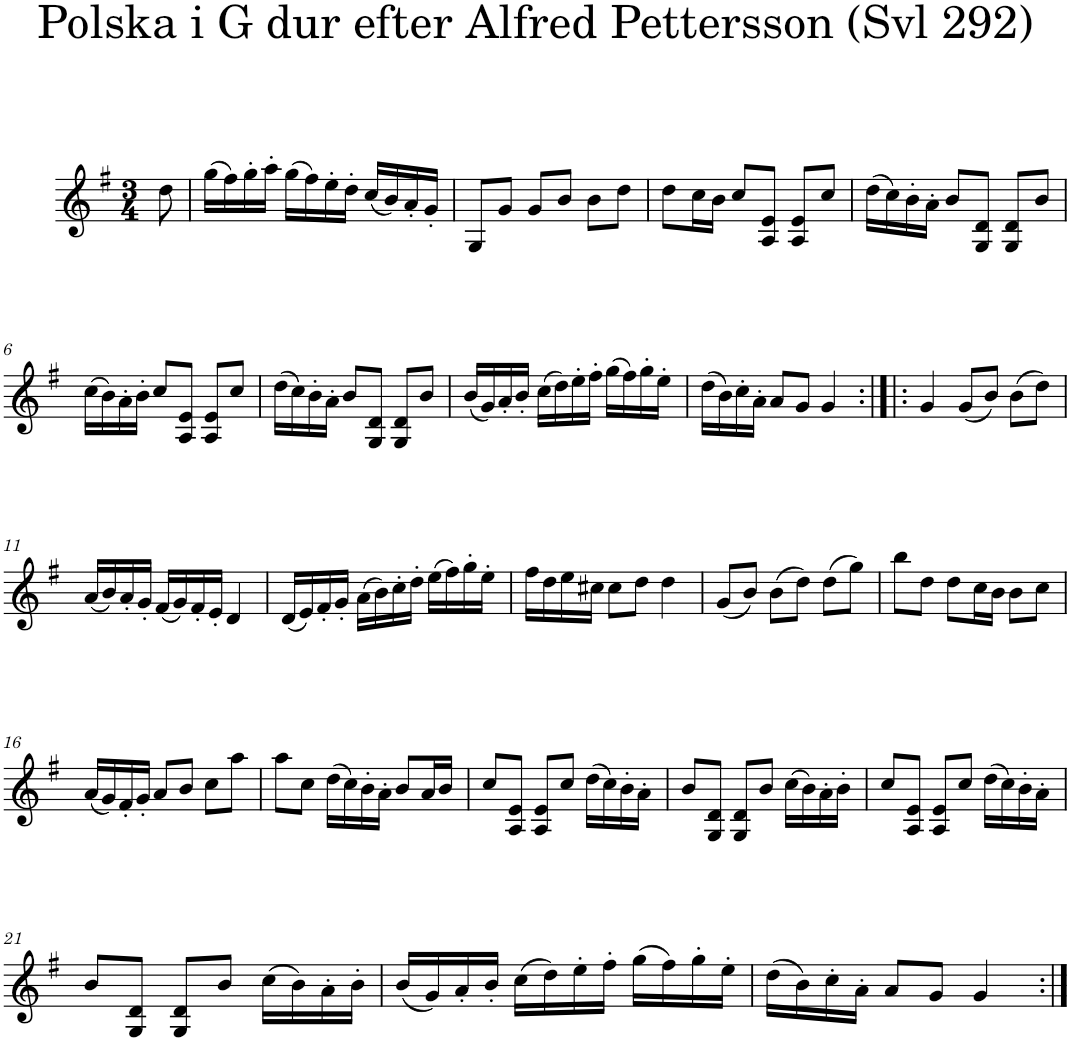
**kern
*part1
*staff1
*I"Piano
*I'Pno
*clefG2
*k[f#]
*G:
*M3/4
=1
8dd\
=2
(16gg\LL
16ff#\)
16gg'\
16aa'\JJ
(16gg\LL
16ff#\)
16ee'\
16dd'\JJ
(16cc/LL
16b/)
16a'/
16g'/JJ
=3
8G/L
8g/J
8g/L
8b/J
8b\L
8dd\J
=4
8dd\L
16cc\L
16b\JJ
8cc/L
8A/ 8e/J
8A/ 8e/L
8cc/J
=5
(16dd\LL
16cc\)
16b'\
16a'\JJ
8b/L
8G/ 8d/J
8G/ 8d/L
8b/J
!!LO:LB:g=z
=6
(16cc\LL
16b\)
16a'\
16b'\JJ
8cc/L
8A/ 8e/J
8A/ 8e/L
8cc/J
=7
(16dd\LL
16cc\)
16b'\
16a'\JJ
8b/L
8G/ 8d/J
8G/ 8d/L
8b/J
=8
(16b/LL
16g/)
16a'/
16b'/JJ
(16cc\LL
16dd\)
16ee'\
16ff#'\JJ
(16gg\LL
16ff#\)
16gg'\
16ee'\JJ
=9
(16dd\LL
16b\)
16cc'\
16a'\JJ
8a/L
8g/J
4g/
=10:|!|:
4g/
(8g/L
8b/J)
(8b\L
8dd\J)
!!LO:LB:g=z
=11
(16a/LL
16b/)
16a'/
16g'/JJ
(16f#/LL
16g/)
16f#'/
16e'/JJ
4d/
=12
(16d/LL
16e/)
16f#'/
16g'/JJ
(16a\LL
16b\)
16cc'\
16dd'\JJ
(16ee\LL
16ff#\)
16gg'\
16ee'\JJ
=13
16ff#\LL
16dd\
16ee\
16cc#X\JJ
8cc#\L
8dd\J
4dd\
=14
(8g/L
8b/J)
(8b\L
8dd\J)
(8dd\L
8gg\J)
=15
8bb\L
8dd\J
8dd\L
16cc\L
16b\JJ
8b\L
8cc\J
!!LO:LB:g=z
=16
(16a/LL
16g/)
16f#'/
16g'/JJ
8a/L
8b/J
8cc\L
8aa\J
=17
8aa\L
8cc\J
(16dd\LL
16cc\)
16b'\
16a'\JJ
8b/L
16a/L
16b/JJ
=18
8cc/L
8A/ 8e/J
8A/ 8e/L
8cc/J
(16dd\LL
16cc\)
16b'\
16a'\JJ
=19
8b/L
8G/ 8d/J
8G/ 8d/L
8b/J
(16cc\LL
16b\)
16a'\
16b'\JJ
=20
8cc/L
8A/ 8e/J
8A/ 8e/L
8cc/J
(16dd\LL
16cc\)
16b'\
16a'\JJ
!!LO:LB:g=z
=21
8b/L
8G/ 8d/J
8G/ 8d/L
8b/J
(16cc\LL
16b\)
16a'\
16b'\JJ
=22
(16b/LL
16g/)
16a'/
16b'/JJ
(16cc\LL
16dd\)
16ee'\
16ff#'\JJ
(16gg\LL
16ff#\)
16gg'\
16ee'\JJ
=23
(16dd\LL
16b\)
16cc'\
16a'\JJ
8a/L
8g/J
4g/
=:|!
*-
